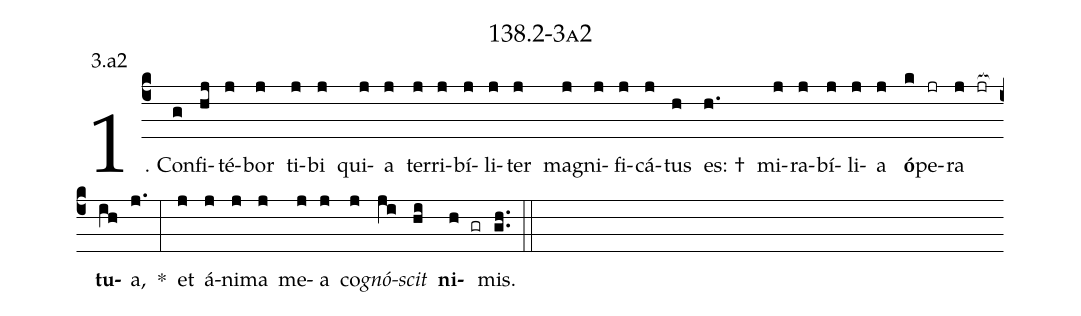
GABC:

name: 138.2-3a2;
annotation: 3.a2;
%%
(c4)1. Con(g)fi(hj)té(j)bor(j) ti(j)bi(j) qui(j)a(j) ter(j)ri(j)bí(j)li(j)ter(j) ma(j)gni(j)fi(j)cá(j)tus(h) es: †(h.) mi(j)ra(j)bí(j)li(j)a(j) <b>ó</b>(k)pe(jr)ra(j jr[ocb:1{]) <b>tu</b>(ih[ocb:0}])a,(j.) *(:) et(j) á(j)ni(j)ma(j) me(j)a(j) co(j)<i>gnó</i>(ji)<i>scit</i>(hi) <b>ni</b>(h gr)mis.(gh..) (::)
